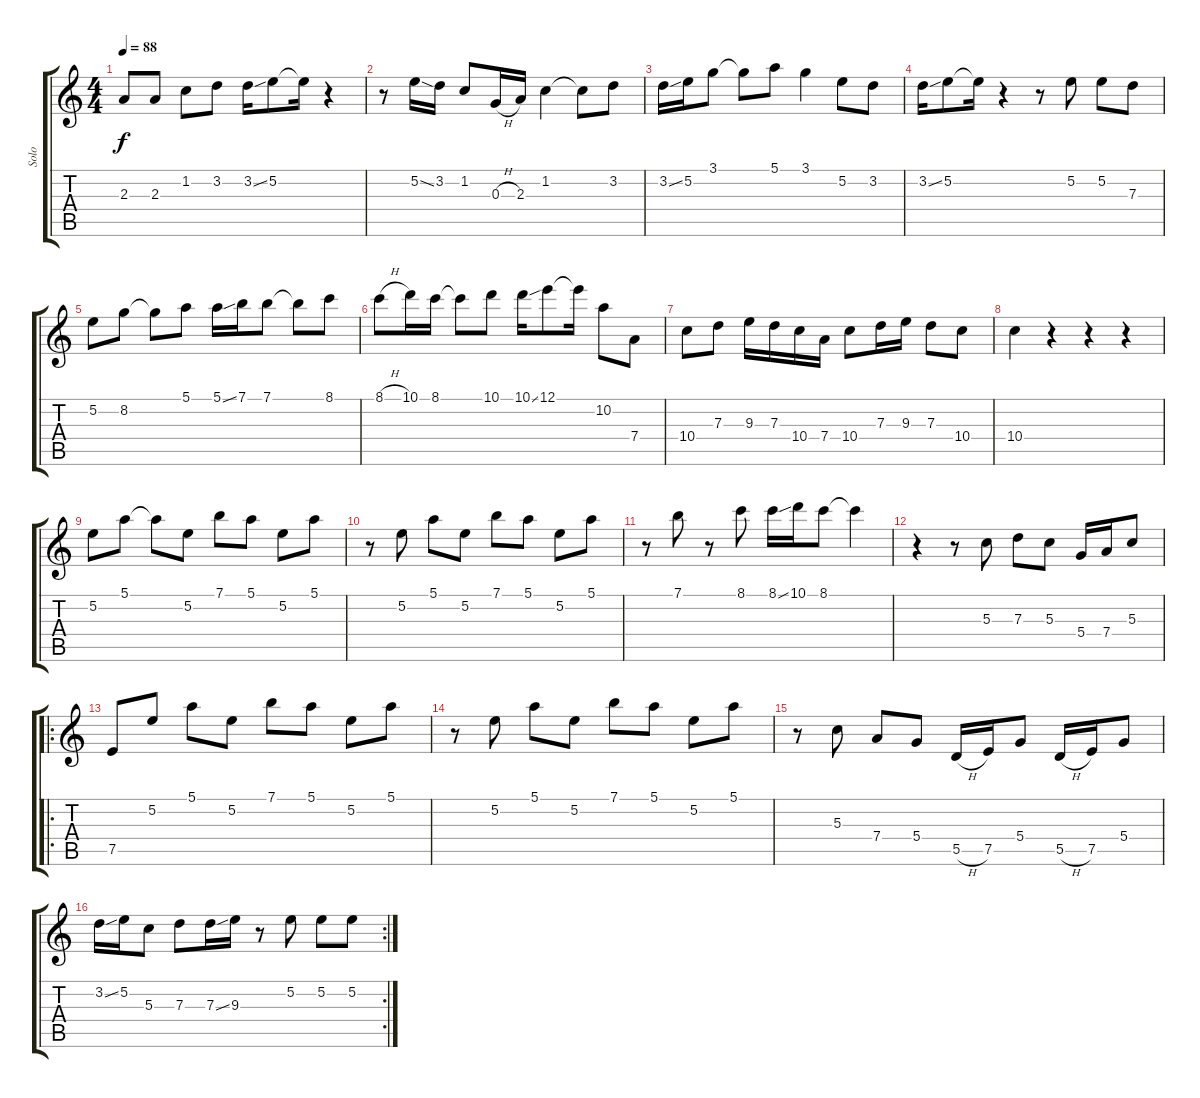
\track ("Solo" "Solo") {instrument electricguitarjazz}
\staff {score tabs}
\tuning (E4 B3 G3 D3 A2 E2) {hide}
\ts (4 4)
\tempo 88
\clef g2
\ks c
2.3.8{dy f} 2.3.8 1.2.8 3.2.8 3.2{ss}.16 5.2.8 5.2{t}.16 r.4 |
r.8 5.2{ss}.16 3.2.16 1.2.8 0.3{h}.16 2.3.16 1.2.4 1.2{t}.8 3.2.8 |
3.2{ss}.16 5.2.16 3.1.8 3.1{t}.8 5.1.8 3.1.4 5.2.8 3.2.8 |
3.2{ss}.16 5.2.8 5.2{t}.16 r.4 r.8 5.2.8 5.2.8 7.3.8 |
5.2.8 8.2.8 8.2{t}.8 5.1.8 5.1{ss}.16 7.1.16 7.1.8 7.1{t}.8 8.1.8 |
8.1{h}.8 10.1.16 8.1.16 8.1{t}.8 10.1.8 10.1{ss}.16 12.1.8 12.1{t}.16 10.2.8 7.4.8 |
10.4.8 7.3.8 9.3.16 7.3.16 10.4.16 7.4.16 10.4.8 7.3.16 9.3.16 7.3.8 10.4.8 |
10.4.4 r.4 r.4 r.4 |
5.2.8 5.1.8 5.1{t}.8 5.2.8 7.1.8 5.1.8 5.2.8 5.1.8 |
r.8 5.2.8 5.1.8 5.2.8 7.1.8 5.1.8 5.2.8 5.1.8 |
r.8 7.1.8 r.8 8.1.8 8.1{ss}.16 10.1.16 8.1.8 8.1{t}.4 |
r.4 r.8 5.3.8 7.3.8 5.3.8 5.4.16 7.4.16 5.3.8 |
\ro
7.5.8 5.2.8 5.1.8 5.2.8 7.1.8 5.1.8 5.2.8 5.1.8 |
r.8 5.2.8 5.1.8 5.2.8 7.1.8 5.1.8 5.2.8 5.1.8 |
r.8 5.3.8 7.4.8 5.4.8 5.5{h}.16 7.5.16 5.4.8 5.5{h}.16 7.5.16 5.4.8 |
\rc 2
3.2{ss}.16 5.2.16 5.3.8 7.3.8 7.3{ss}.16 9.3.16 r.8 5.2.8 5.2.8 5.2.8
